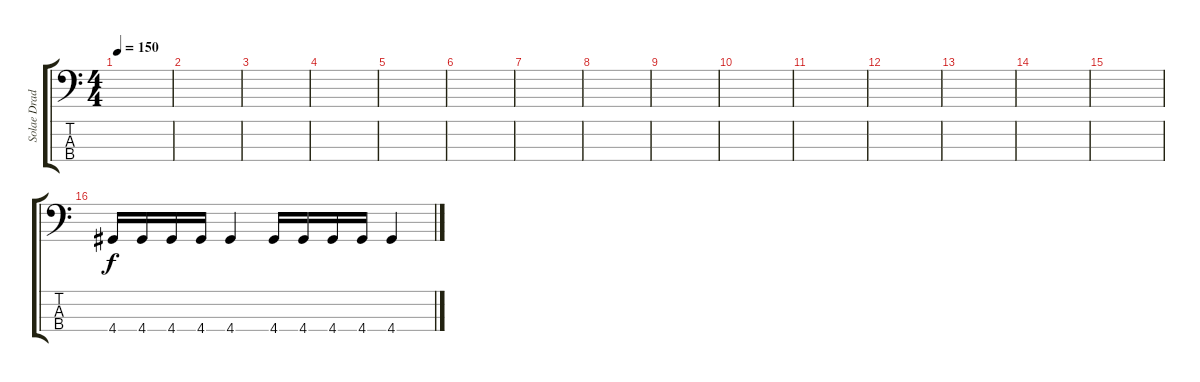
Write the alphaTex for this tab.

\track ("Solae Dradjun" "Solae Drad") {instrument electricbasspick}
\staff {score tabs}
\tuning (G2 D2 A1 E1) {hide}
\ts (4 4)
\tempo 150
\clef f4
\ks c
|
|
|
|
|
|
|
|
|
|
|
|
|
|
|
4.4.16 4.4.16 4.4.16 4.4.16 4.4.4 4.4.16 4.4.16 4.4.16 4.4.16 4.4.4
